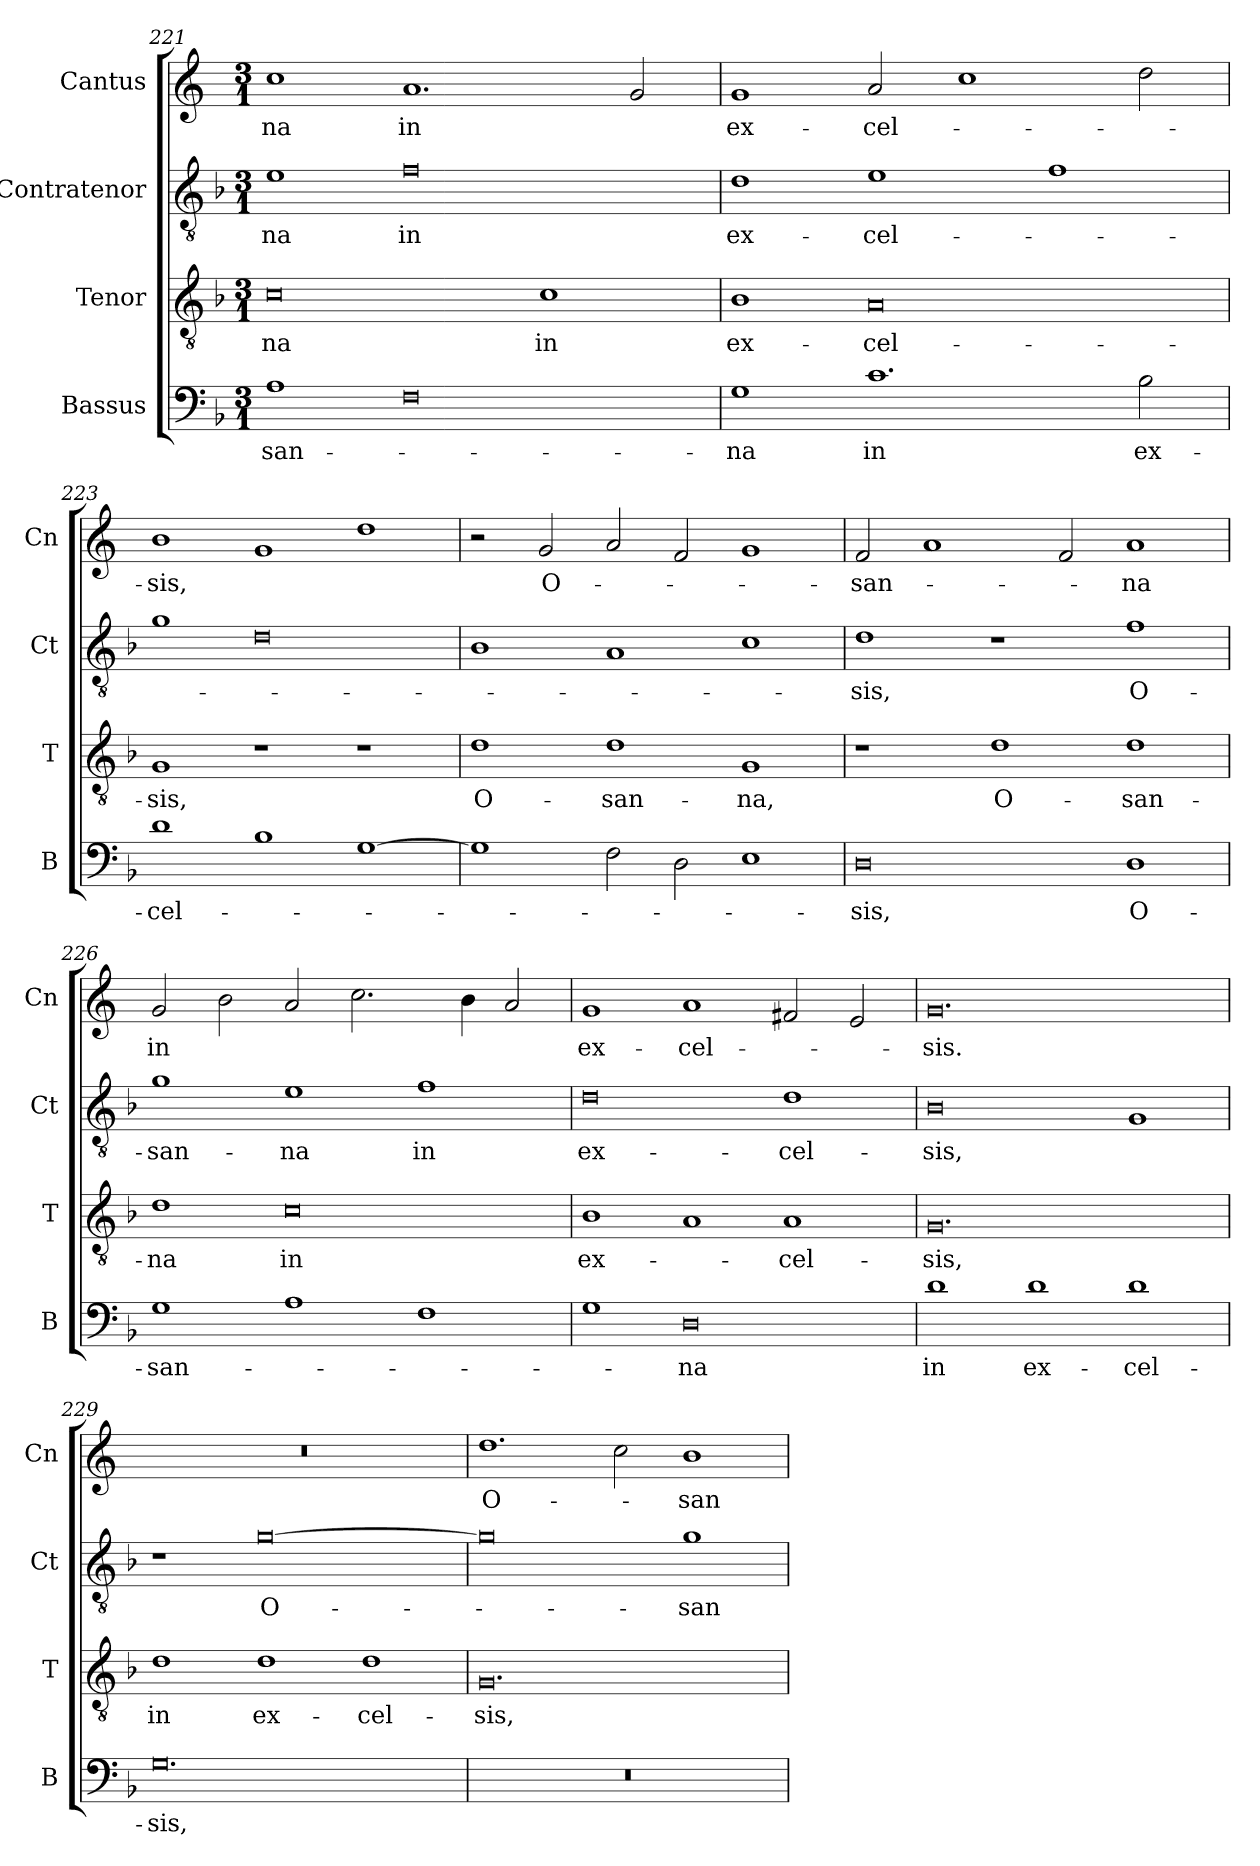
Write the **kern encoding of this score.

**kern	**text	**kern	**text	**kern	**text	**kern	**text
*part4	*part4	*part3	*part3	*part2	*part2	*part1	*part1
*staff4	*staff4	*staff3	*staff3	*staff2	*staff2	*staff1	*staff1
*I"Bassus	*	*I"Tenor	*	*I"Contratenor	*	*I"Cantus	*
*I'B	*	*I'T	*	*I'Ct	*	*I'Cn	*
*clefF4	*	*clefGv2	*	*clefGv2	*	*clefG2	*
*k[b-]	*	*k[b-]	*	*k[b-]	*	*k[]	*
*M3/1	*	*M3/1	*	*M3/1	*	*M3/1	*
=221	=221	=221	=221	=221	=221	=221	=221
1A	-san-	0c	-na	1e	-na	1cc	-na
0F	.	.	.	0f	in	1.a	in
.	.	1c	in	.	.	.	.
.	.	.	.	.	.	2g/	.
=222	=222	=222	=222	=222	=222	=222	=222
1G	-na	1B-	ex-	1d	ex-	1g	ex-
1.c	in	0A	-cel-	1e	-cel-	2a/	-cel-
.	.	.	.	.	.	1cc	.
.	.	.	.	1f	.	.	.
2B-\	ex-	.	.	.	.	2dd\	.
=223	=223	=223	=223	=223	=223	=223	=223
1d	-cel-	1G	-sis,	1g	.	1b	-sis,
1B-	.	1r	.	0d	.	1g	.
[1G	.	1r	.	.	.	1dd	.
=224	=224	=224	=224	=224	=224	=224	=224
1G]	.	1d	O-	1B-	.	2r	.
.	.	.	.	.	.	2g/	O-
2F\	.	1d	-san-	1A	.	2a/	.
2D\	.	.	.	.	.	2f/	.
1E	.	1G	-na,	1c	.	1g	.
=225	=225	=225	=225	=225	=225	=225	=225
0D	-sis,	1r	.	1d	-sis,	2f/	-san-
.	.	.	.	.	.	1a	.
.	.	1d	O-	1r	.	.	.
.	.	.	.	.	.	2f/	.
1D	O-	1d	-san-	1f	O-	1a	-na
=226	=226	=226	=226	=226	=226	=226	=226
1G	-san-	1d	-na	1g	-san-	2g/	in
.	.	.	.	.	.	2b\	.
1A	.	0c	in	1e	-na	2a/	.
.	.	.	.	.	.	2.cc\	.
1F	.	.	.	1f	in	.	.
.	.	.	.	.	.	4b\	.
.	.	.	.	.	.	2a/	.
=227	=227	=227	=227	=227	=227	=227	=227
1G	.	1B-	ex-	0d	ex-	1g	ex-
0D	-na	1A	.	.	.	1a	-cel-
.	.	1A	-cel-	1d	-cel-	2f#X/	.
.	.	.	.	.	.	2e/	.
=228	=228	=228	=228	=228	=228	=228	=228
1d	in	0.G	-sis,	0B-	-sis,	0.g	-sis.
1d	ex-	.	.	.	.	.	.
1d	-cel-	.	.	1G	.	.	.
=229	=229	=229	=229	=229	=229	=229	=229
0.G	-sis,	1d	in	1r	.	0.r	.
.	.	1d	ex-	[0g	O-	.	.
.	.	1d	-cel-	.	.	.	.
=230	=230	=230	=230	=230	=230	=230	=230
0.r	.	0.G	-sis,	0g]	.	1.dd	O-
.	.	.	.	.	.	2cc\	.
.	.	.	.	1g	-san-	1b	-san-
=	=	=	=	=	=	=	=
*-	*-	*-	*-	*-	*-	*-	*-
